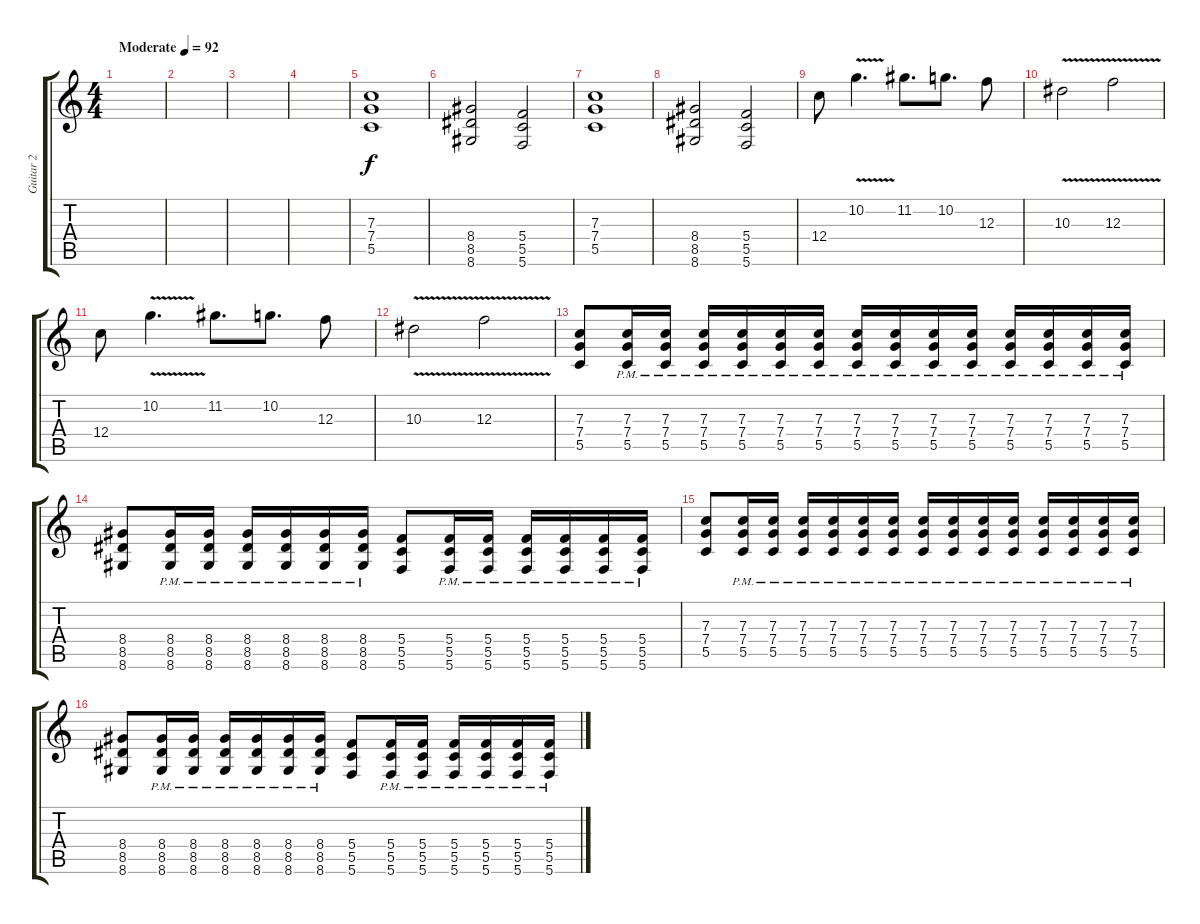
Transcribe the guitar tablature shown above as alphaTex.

\track ("Guitar 2" "Guitar 2") {instrument distortionguitar}
\staff {score tabs}
\tuning (D4 A3 F3 C3 G2 C2) {hide}
\ts (4 4)
\tempo (92 "Moderate")
\clef g2
\ks c
|
|
|
|
(7.3 7.4 5.5).1 |
(8.4 8.5 8.6).2 (5.4 5.5 5.6).2 |
(7.3 7.4 5.5).1 |
(8.4 8.5 8.6).2 (5.4 5.5 5.6).2 |
12.4.8 10.2{v}.4{d} 11.2.8{d} 10.2.8{d} 12.3.8 |
10.3{v}.2 12.3{v}.2 |
12.4.8 10.2{v}.4{d} 11.2.8{d} 10.2.8{d} 12.3.8 |
10.3{v}.2 12.3{v}.2 |
(7.3 7.4 5.5).8 (7.3{pm} 7.4{pm} 5.5{pm}).16 (7.3{pm} 7.4{pm} 5.5{pm}).16 (7.3{pm} 7.4{pm} 5.5{pm}).16 (7.3{pm} 7.4{pm} 5.5{pm}).16 (7.3{pm} 7.4{pm} 5.5{pm}).16 (7.3{pm} 7.4{pm} 5.5{pm}).16 (7.3{pm} 7.4{pm} 5.5{pm}).16 (7.3{pm} 7.4{pm} 5.5{pm}).16 (7.3{pm} 7.4{pm} 5.5{pm}).16 (7.3{pm} 7.4{pm} 5.5{pm}).16 (7.3{pm} 7.4{pm} 5.5{pm}).16 (7.3{pm} 7.4{pm} 5.5{pm}).16 (7.3{pm} 7.4{pm} 5.5{pm}).16 (7.3{pm} 7.4{pm} 5.5{pm}).16 |
(8.4 8.5 8.6).8 (8.4{pm} 8.5{pm} 8.6{pm}).16 (8.4{pm} 8.5{pm} 8.6{pm}).16 (8.4{pm} 8.5{pm} 8.6{pm}).16 (8.4{pm} 8.5{pm} 8.6{pm}).16 (8.4{pm} 8.5{pm} 8.6{pm}).16 (8.4{pm} 8.5{pm} 8.6{pm}).16 (5.4 5.5 5.6).8 (5.4{pm} 5.5{pm} 5.6{pm}).16 (5.4{pm} 5.5{pm} 5.6{pm}).16 (5.4{pm} 5.5{pm} 5.6{pm}).16 (5.4{pm} 5.5{pm} 5.6{pm}).16 (5.4{pm} 5.5{pm} 5.6{pm}).16 (5.4{pm} 5.5{pm} 5.6{pm}).16 |
(7.3 7.4 5.5).8 (7.3{pm} 7.4{pm} 5.5{pm}).16 (7.3{pm} 7.4{pm} 5.5{pm}).16 (7.3{pm} 7.4{pm} 5.5{pm}).16 (7.3{pm} 7.4{pm} 5.5{pm}).16 (7.3{pm} 7.4{pm} 5.5{pm}).16 (7.3{pm} 7.4{pm} 5.5{pm}).16 (7.3{pm} 7.4{pm} 5.5{pm}).16 (7.3{pm} 7.4{pm} 5.5{pm}).16 (7.3{pm} 7.4{pm} 5.5{pm}).16 (7.3{pm} 7.4{pm} 5.5{pm}).16 (7.3{pm} 7.4{pm} 5.5{pm}).16 (7.3{pm} 7.4{pm} 5.5{pm}).16 (7.3{pm} 7.4{pm} 5.5{pm}).16 (7.3{pm} 7.4{pm} 5.5{pm}).16 |
(8.4 8.5 8.6).8 (8.4{pm} 8.5{pm} 8.6{pm}).16 (8.4{pm} 8.5{pm} 8.6{pm}).16 (8.4{pm} 8.5{pm} 8.6{pm}).16 (8.4{pm} 8.5{pm} 8.6{pm}).16 (8.4{pm} 8.5{pm} 8.6{pm}).16 (8.4{pm} 8.5{pm} 8.6{pm}).16 (5.4 5.5 5.6).8 (5.4{pm} 5.5{pm} 5.6{pm}).16 (5.4{pm} 5.5{pm} 5.6{pm}).16 (5.4{pm} 5.5{pm} 5.6{pm}).16 (5.4{pm} 5.5{pm} 5.6{pm}).16 (5.4{pm} 5.5{pm} 5.6{pm}).16 (5.4{pm} 5.5{pm} 5.6{pm}).16
